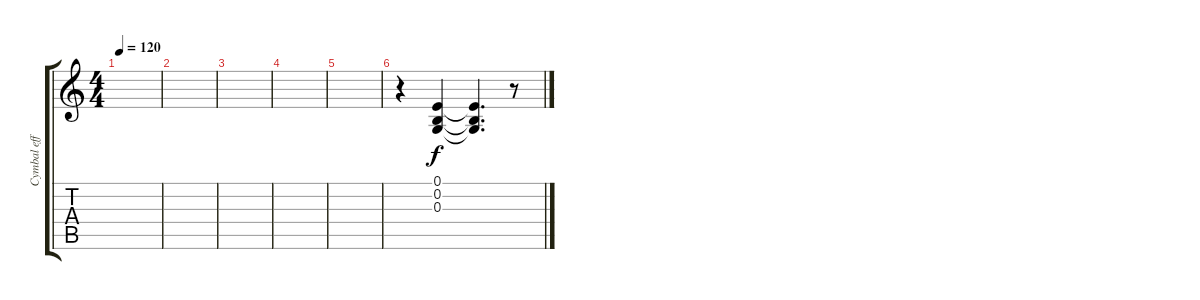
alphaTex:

\track ("Cymbal effect" "Cymbal eff") {instrument reversecymbal}
\staff {score tabs}
\tuning (E4 B3 G3 D3 A2 E2) {hide}
\ts (4 4)
\tempo 120
\clef g2
\ks c
|
|
|
|
|
r.4 (0.1 0.2 0.3).4 (0.1{t} 0.2{t} 0.3{t}).4{d} r.8
